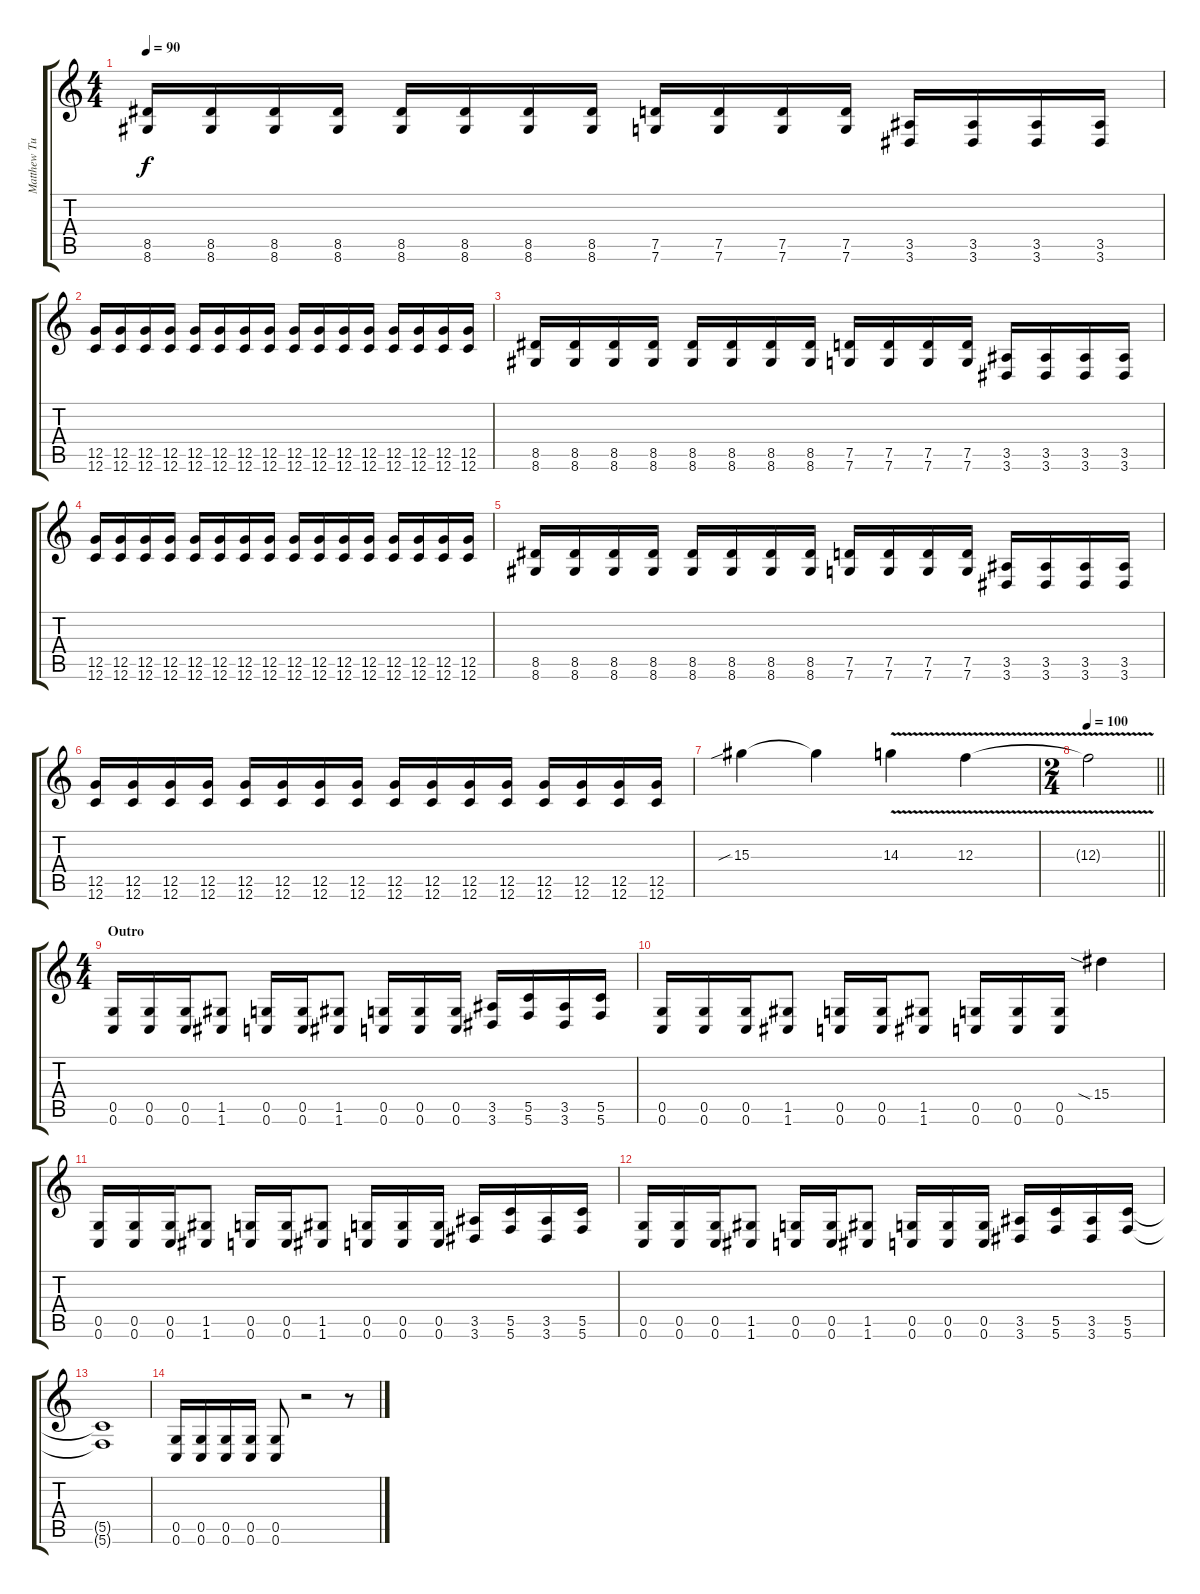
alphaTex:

\track ("Matthew Tuck" "Matthew Tu") {instrument overdrivenguitar}
\staff {score tabs}
\tuning (D4 A3 F3 C3 G2 C2) {hide}
\ts (4 4)
\tempo 90
\clef g2
\ks c
(8.5 8.6).16{dy f} (8.5 8.6).16 (8.5 8.6).16 (8.5 8.6).16 (8.5 8.6).16 (8.5 8.6).16 (8.5 8.6).16 (8.5 8.6).16 (7.5 7.6).16 (7.5 7.6).16 (7.5 7.6).16 (7.5 7.6).16 (3.5 3.6).16 (3.5 3.6).16 (3.5 3.6).16 (3.5 3.6).16 |
(12.5 12.6).16 (12.5 12.6).16 (12.5 12.6).16 (12.5 12.6).16 (12.5 12.6).16 (12.5 12.6).16 (12.5 12.6).16 (12.5 12.6).16 (12.5 12.6).16 (12.5 12.6).16 (12.5 12.6).16 (12.5 12.6).16 (12.5 12.6).16 (12.5 12.6).16 (12.5 12.6).16 (12.5 12.6).16 |
(8.5 8.6).16 (8.5 8.6).16 (8.5 8.6).16 (8.5 8.6).16 (8.5 8.6).16 (8.5 8.6).16 (8.5 8.6).16 (8.5 8.6).16 (7.5 7.6).16 (7.5 7.6).16 (7.5 7.6).16 (7.5 7.6).16 (3.5 3.6).16 (3.5 3.6).16 (3.5 3.6).16 (3.5 3.6).16 |
(12.5 12.6).16 (12.5 12.6).16 (12.5 12.6).16 (12.5 12.6).16 (12.5 12.6).16 (12.5 12.6).16 (12.5 12.6).16 (12.5 12.6).16 (12.5 12.6).16 (12.5 12.6).16 (12.5 12.6).16 (12.5 12.6).16 (12.5 12.6).16 (12.5 12.6).16 (12.5 12.6).16 (12.5 12.6).16 |
(8.5 8.6).16 (8.5 8.6).16 (8.5 8.6).16 (8.5 8.6).16 (8.5 8.6).16 (8.5 8.6).16 (8.5 8.6).16 (8.5 8.6).16 (7.5 7.6).16 (7.5 7.6).16 (7.5 7.6).16 (7.5 7.6).16 (3.5 3.6).16 (3.5 3.6).16 (3.5 3.6).16 (3.5 3.6).16 |
(12.5 12.6).16 (12.5 12.6).16 (12.5 12.6).16 (12.5 12.6).16 (12.5 12.6).16 (12.5 12.6).16 (12.5 12.6).16 (12.5 12.6).16 (12.5 12.6).16 (12.5 12.6).16 (12.5 12.6).16 (12.5 12.6).16 (12.5 12.6).16 (12.5 12.6).16 (12.5 12.6).16 (12.5 12.6).16 |
15.3{sib}.4 15.3{t}.4 14.3{v}.4 12.3{v}.4 |
\ts (2 4)
\tempo 100
\barLineRight lightlight
12.3{t}.2 |
\ts (4 4)
\section ("" "Outro")
(0.5 0.6).16 (0.5 0.6).16 (0.5 0.6).16 (1.5 1.6).8 (0.5 0.6).16 (0.5 0.6).16 (1.5 1.6).8 (0.5 0.6).16 (0.5 0.6).16 (0.5 0.6).16 (3.5 3.6).16 (5.5 5.6).16 (3.5 3.6).16 (5.5 5.6).16 |
(0.5 0.6).16 (0.5 0.6).16 (0.5 0.6).16 (1.5 1.6).8 (0.5 0.6).16 (0.5 0.6).16 (1.5 1.6).8 (0.5 0.6).16 (0.5 0.6).16 (0.5 0.6).16 15.4{sia}.4 |
(0.5 0.6).16 (0.5 0.6).16 (0.5 0.6).16 (1.5 1.6).8 (0.5 0.6).16 (0.5 0.6).16 (1.5 1.6).8 (0.5 0.6).16 (0.5 0.6).16 (0.5 0.6).16 (3.5 3.6).16 (5.5 5.6).16 (3.5 3.6).16 (5.5 5.6).16 |
(0.5 0.6).16 (0.5 0.6).16 (0.5 0.6).16 (1.5 1.6).8 (0.5 0.6).16 (0.5 0.6).16 (1.5 1.6).8 (0.5 0.6).16 (0.5 0.6).16 (0.5 0.6).16 (3.5 3.6).16 (5.5 5.6).16 (3.5 3.6).16 (5.5 5.6).16 |
(5.5{t} 5.6{t}).1 |
(0.5 0.6).16 (0.5 0.6).16 (0.5 0.6).16 (0.5 0.6).16 (0.5 0.6).8 r.2 r.8
